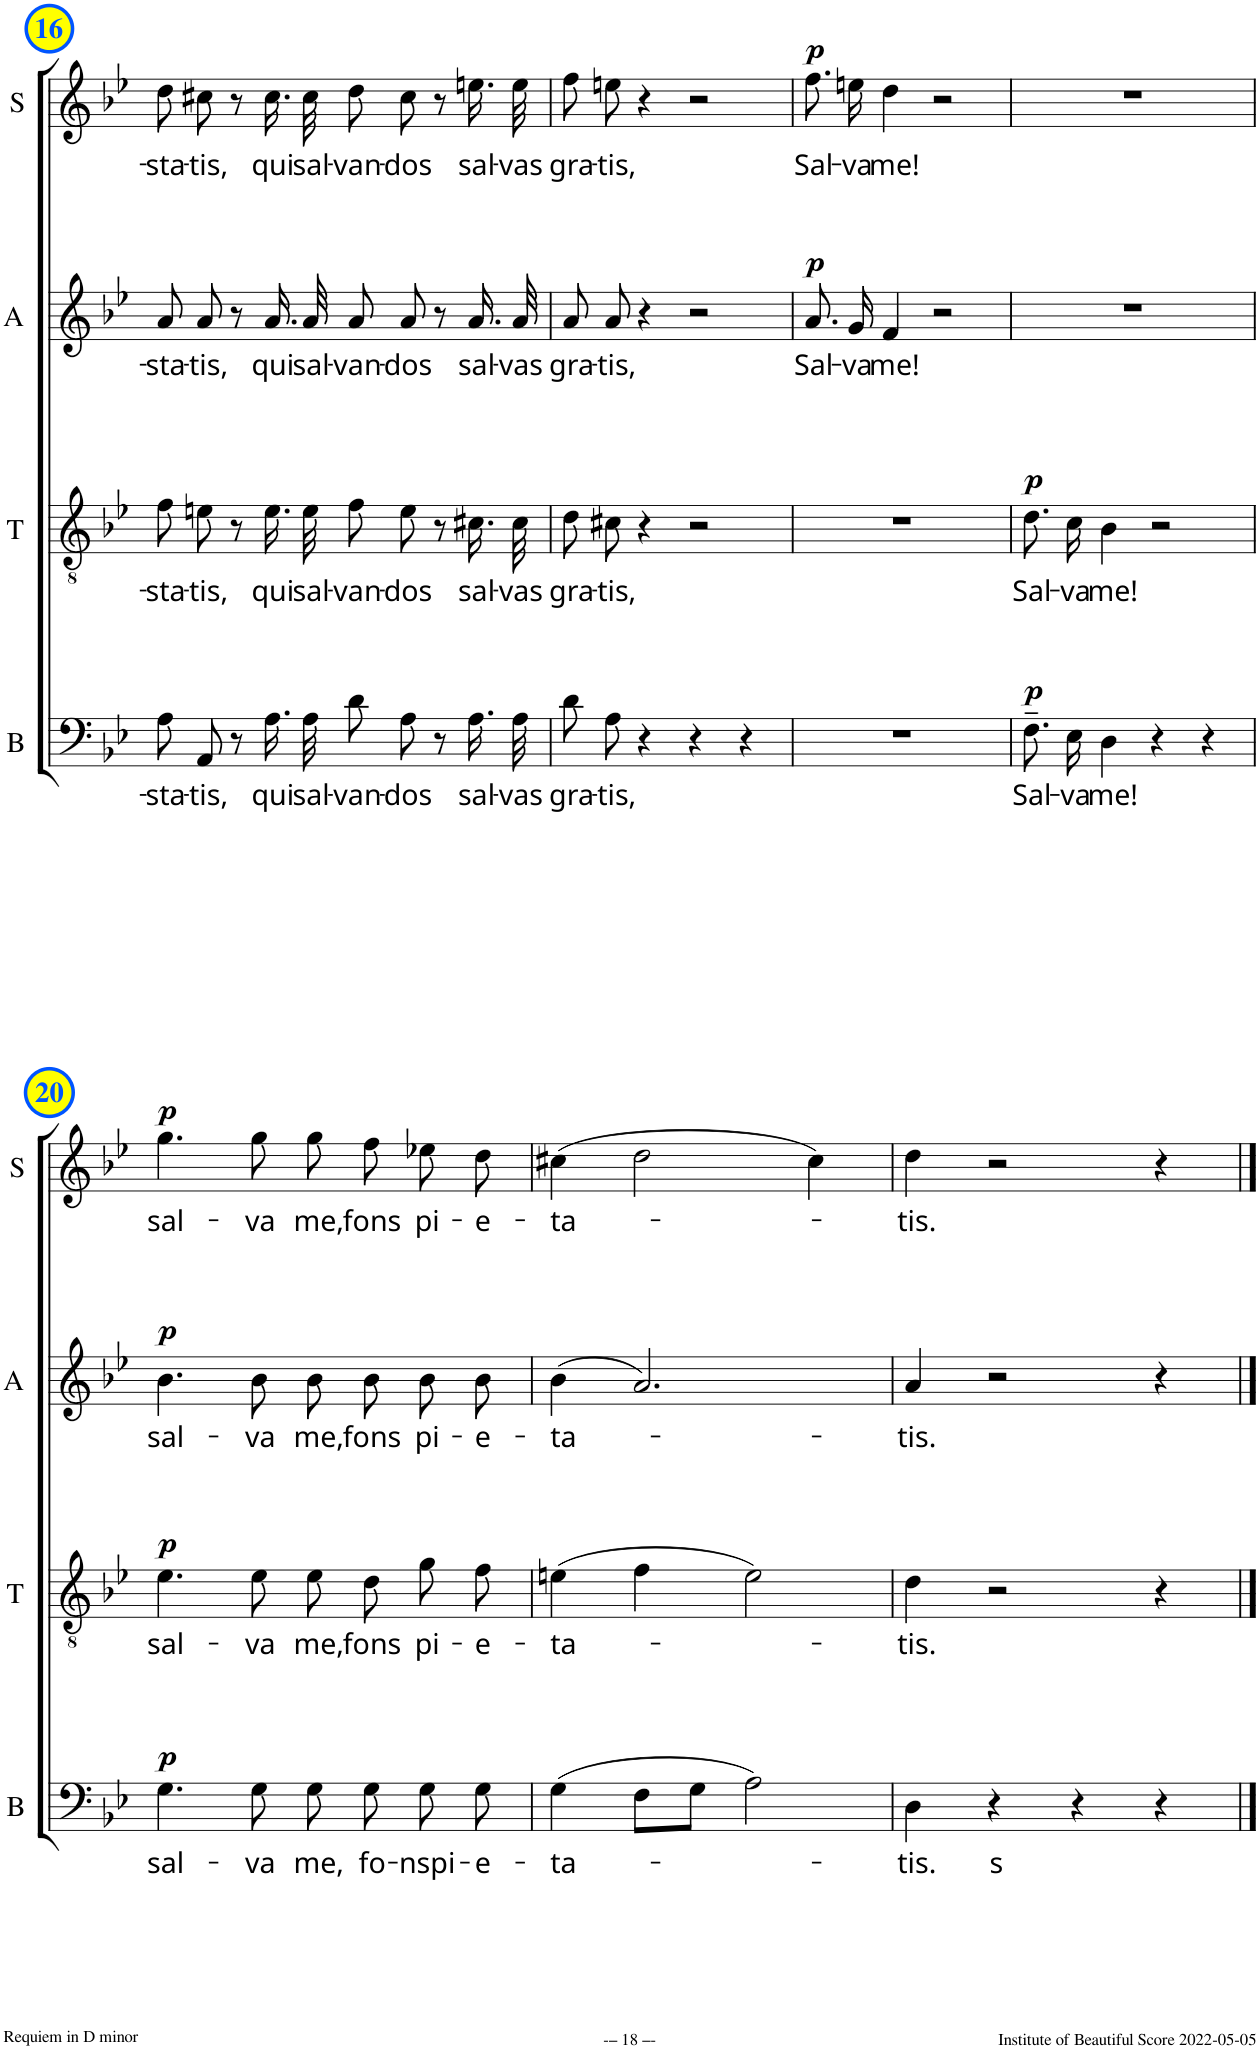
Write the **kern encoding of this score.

**kern	**text	**dynam	**kern	**text	**dynam	**kern	**text	**dynam	**kern	**text	**dynam
*part4	*part4	*part4	*part3	*part3	*part3	*part2	*part2	*part2	*part1	*part1	*part1
*staff4	*staff4	*staff4	*staff3	*staff3	*staff3	*staff2	*staff2	*staff2	*staff1	*staff1	*staff1
*I"B	*	*	*I"T	*	*	*I"A	*	*	*I"S	*	*
*I'B	*	*	*I'T	*	*	*I'A	*	*	*I'S	*	*
!!LO:PB:g=z
*clefF4	*	*	*clefGv2	*	*	*clefG2	*	*	*clefG2	*	*
*k[b-e-]	*	*	*k[b-e-]	*	*	*k[b-e-]	*	*	*k[b-e-]	*	*
*M8/8	*	*	*M8/8	*	*	*M8/8	*	*	*M8/8	*	*
*met(c)	*	*	*met(c)	*	*	*met(c)	*	*	*met(c)	*	*
=16	=16	=16	=16	=16	=16	=16	=16	=16	=16	=16	=16
!	!LO:LY:b	!	!	!LO:LY:b	!	!	!LO:LY:b	!	!	!LO:LY:b	!
8A\	-sta-	.	8f\L	-sta-	.	8a/L	-sta-	.	8dd\L	-sta-	.
!	!LO:LY:b	!	!	!LO:LY:b	!	!	!LO:LY:b	!	!	!LO:LY:b	!
8AA/	-tis,	.	8en\J	-tis,	.	8a/J	-tis,	.	8cc#X\J	-tis,	.
8r	.	.	8r	.	.	8r	.	.	8r	.	.
!	!LO:LY:b	!	!	!LO:LY:b	!	!	!LO:LY:b	!	!	!LO:LY:b	!
16.A\	qui	.	16.e\LL	qui	.	16.a/LL	qui	.	16.cc#\LL	qui	.
!	!LO:LY:b	!	!	!LO:LY:b	!	!	!LO:LY:b	!	!	!LO:LY:b	!
32A\	sal-	.	32e\Jk	sal-	.	32a/Jk	sal-	.	32cc#\Jk	sal-	.
!	!LO:LY:b	!	!	!LO:LY:b	!	!	!LO:LY:b	!	!	!LO:LY:b	!
8d\	-van-	.	8f\	-van-	.	8a/	-van-	.	8dd\	-van-	.
!	!LO:LY:b	!	!	!LO:LY:b	!	!	!LO:LY:b	!	!	!LO:LY:b	!
8A\	-dos	.	8e\J	-dos	.	8a/J	-dos	.	8cc#\J	-dos	.
8r	.	.	8r	.	.	8r	.	.	8r	.	.
!	!LO:LY:b	!	!	!LO:LY:b	!	!	!LO:LY:b	!	!	!LO:LY:b	!
16.A\	sal-	.	16.c#X\LL	sal-	.	16.a/LL	sal-	.	16.een\LL	sal-	.
!	!LO:LY:b	!	!	!LO:LY:b	!	!	!LO:LY:b	!	!	!LO:LY:b	!
32A\	-vas	.	32c#\JJk	-vas	.	32a/JJk	-vas	.	32ee\JJk	-vas	.
=17	=17	=17	=17	=17	=17	=17	=17	=17	=17	=17	=17
!	!LO:LY:b	!	!	!LO:LY:b	!	!	!LO:LY:b	!	!	!LO:LY:b	!
8d\	gra-	.	8d\L	gra-	.	8a/L	gra-	.	8ff\L	gra-	.
!	!LO:LY:b	!	!	!LO:LY:b	!	!	!LO:LY:b	!	!	!LO:LY:b	!
8A\	-tis,	.	8c#X\J	-tis,	.	8a/J	-tis,	.	8een\J	-tis,	.
4r	.	.	4r	.	.	4r	.	.	4r	.	.
4r	.	.	2r	.	.	2r	.	.	2r	.	.
4r	.	.	.	.	.	.	.	.	.	.	.
=18	=18	=18	=18	=18	=18	=18	=18	=18	=18	=18	=18
!	!	!	!	!	!	!	!LO:LY:b	!LO:DY:a	!	!LO:LY:b	!LO:DY:a
1r	.	.	1r	.	.	8.a/L	Sal-	p	8.ff\L	Sal-	p
!	!	!	!	!	!	!	!LO:LY:b	!	!	!LO:LY:b	!
.	.	.	.	.	.	16g/Jk	-va	.	16een\Jk	-va	.
!	!	!	!	!	!	!	!LO:LY:b	!	!	!LO:LY:b	!
.	.	.	.	.	.	4f/	me!	.	4dd\	me!	.
.	.	.	.	.	.	2r	.	.	2r	.	.
=19	=19	=19	=19	=19	=19	=19	=19	=19	=19	=19	=19
!	!LO:LY:b	!LO:DY:a	!	!LO:LY:b	!LO:DY:a	!	!	!	!	!	!
8.F~\	Sal-	p	8.d\L	Sal-	p	1r	.	.	1r	.	.
!	!LO:LY:b	!	!	!LO:LY:b	!	!	!	!	!	!	!
16E-\	-va	.	16c\Jk	-va	.	.	.	.	.	.	.
!	!LO:LY:b	!	!	!LO:LY:b	!	!	!	!	!	!	!
4D\	me!	.	4B-\	me!	.	.	.	.	.	.	.
4r	.	.	2r	.	.	.	.	.	.	.	.
4r	.	.	.	.	.	.	.	.	.	.	.
!!LO:LB:g=z
=20	=20	=20	=20	=20	=20	=20	=20	=20	=20	=20	=20
!	!LO:LY:b	!LO:DY:a	!	!LO:LY:b	!LO:DY:a	!	!LO:LY:b	!LO:DY:a	!	!LO:LY:b	!LO:DY:a
4.G\	sal-	p	4.e-\	sal-	p	4.b-\	sal-	p	4.gg\	sal-	p
!	!LO:LY:b	!	!	!LO:LY:b	!	!	!LO:LY:b	!	!	!LO:LY:b	!
8G\	-va	.	8e-\L	-va	.	8b-\L	-va	.	8gg\L	-va	.
!	!LO:LY:b	!	!	!LO:LY:b	!	!	!LO:LY:b	!	!	!LO:LY:b	!
8G'~\	me,	.	8e-'~\	me,	.	8b-'~\	me,	.	8gg'~\	me,	.
!	!LO:LY:b	!	!	!LO:LY:b	!	!	!LO:LY:b	!	!	!LO:LY:b	!
8G\	fo-	.	8d\	fons	.	8b-\	fons	.	8ff\	fons	.
!	!LO:LY:b	!	!	!LO:LY:b	!	!	!LO:LY:b	!	!	!LO:LY:b	!
8G\	-nspi-	.	8g\	pi-	.	8b-\	pi-	.	8ee-X\	pi-	.
!	!LO:LY:b	!	!	!LO:LY:b	!	!	!LO:LY:b	!	!	!LO:LY:b	!
8G\	-e-	.	8f\J	-e-	.	8b-\J	-e-	.	8dd\J	-e-	.
=21	=21	=21	=21	=21	=21	=21	=21	=21	=21	=21	=21
!	!LO:LY:b	!	!	!LO:LY:b	!	!	!LO:LY:b	!	!	!LO:LY:b	!
(>4G\	-ta-	.	(>4en\	-ta-	.	(4b-\	-ta-	.	(>4cc#X\	-ta-	.
8F\L	.	.	4f\	.	.	2.a/)	.	.	2dd\	.	.
8G\J	.	.	.	.	.	.	.	.	.	.	.
2A\)	.	.	2e\)	.	.	.	.	.	.	.	.
.	.	.	.	.	.	.	.	.	4cc#\)	.	.
=22	=22	=22	=22	=22	=22	=22	=22	=22	=22	=22	=22
!	!LO:LY:b	!	!	!LO:LY:b	!	!	!LO:LY:b	!	!	!LO:LY:b	!
4D\	-tis.	.	4d\	-tis.	.	4a/	-tis.	.	4dd\	-tis.	.
!	!LO:LY:b	!	!	!	!	!	!	!	!	!	!
4r	s	.	2r	.	.	2r	.	.	2r	.	.
4r	.	.	.	.	.	.	.	.	.	.	.
4r	.	.	4r	.	.	4r	.	.	4r	.	.
==	==	==	==	==	==	==	==	==	==	==	==
*-	*-	*-	*-	*-	*-	*-	*-	*-	*-	*-	*-
